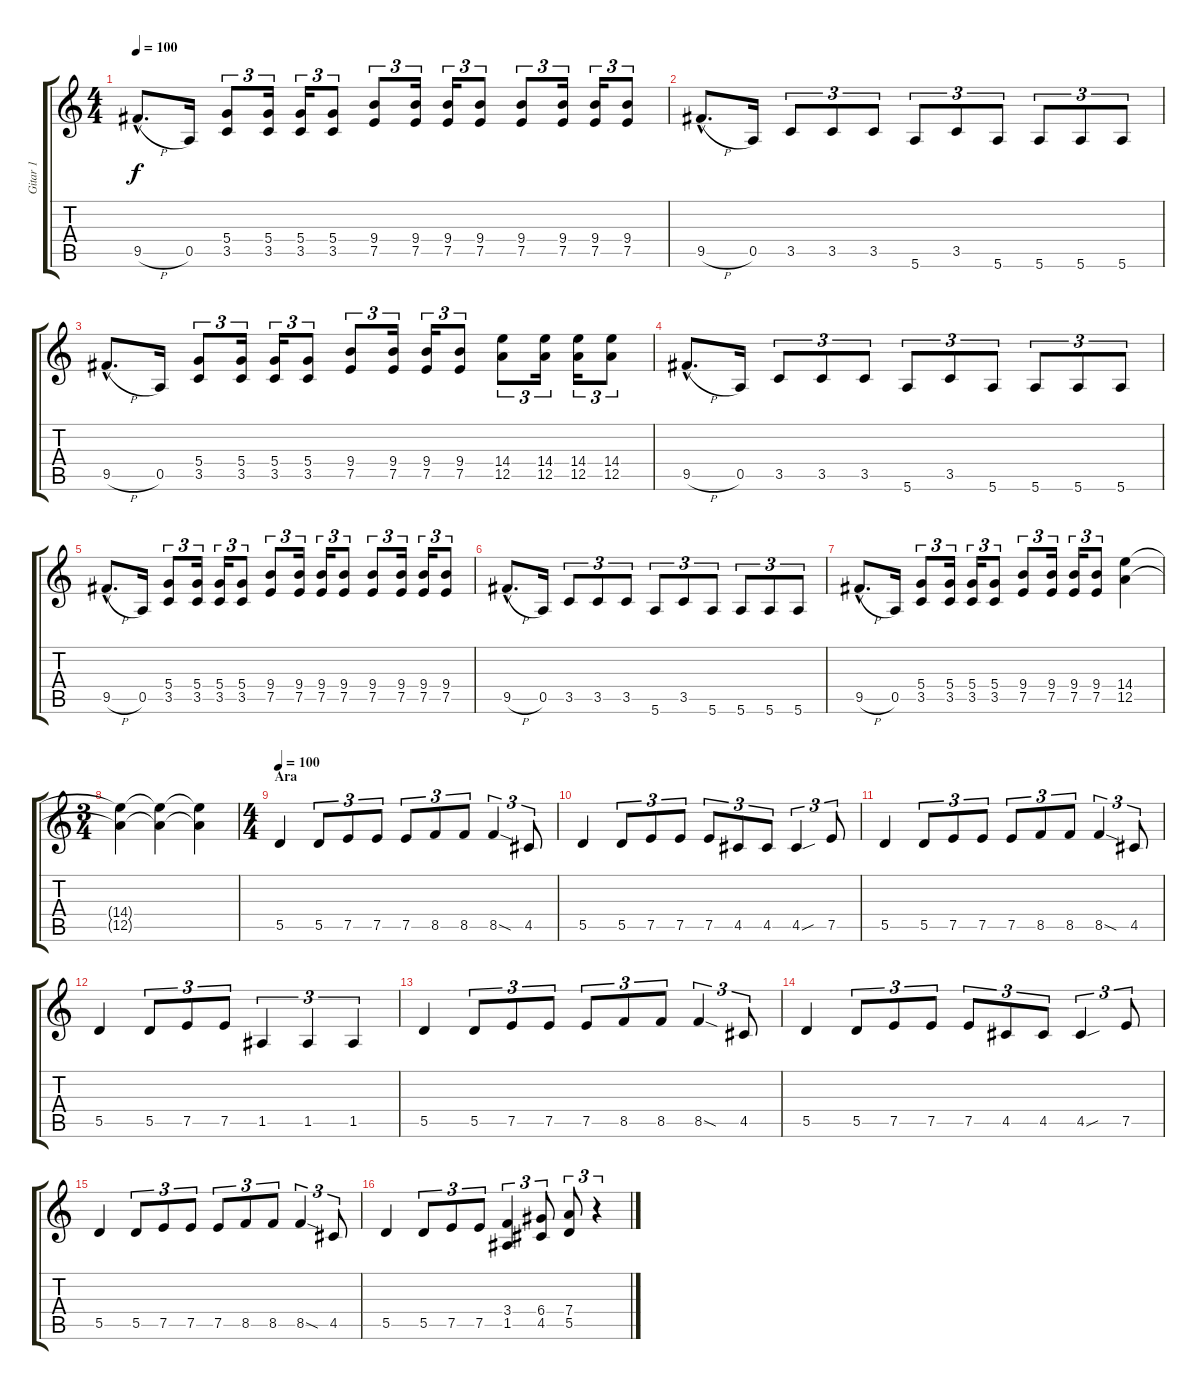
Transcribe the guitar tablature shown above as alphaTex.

\track ("Gitar 1" "Gitar 1") {instrument distortionguitar}
\staff {score tabs}
\tuning (E4 B3 G3 D3 A2 E2) {hide}
\ts (4 4)
\tempo 100
\clef g2
\ks c
9.5{h hac}.8{d dy f} 0.5.16 (5.4 3.5).8{tu (3 2)} (5.4 3.5).16{tu (3 2)} (5.4 3.5).16{tu (3 2)} (5.4 3.5).8{tu (3 2)} (9.4 7.5).8{tu (3 2)} (9.4 7.5).16{tu (3 2)} (9.4 7.5).16{tu (3 2)} (9.4 7.5).8{tu (3 2)} (9.4 7.5).8{tu (3 2)} (9.4 7.5).16{tu (3 2)} (9.4 7.5).16{tu (3 2)} (9.4 7.5).8{tu (3 2)} |
9.5{h hac}.8{d} 0.5.16 3.5.8{tu (3 2)} 3.5.8{tu (3 2)} 3.5.8{tu (3 2)} 5.6.8{tu (3 2)} 3.5.8{tu (3 2)} 5.6.8{tu (3 2)} 5.6.8{tu (3 2)} 5.6.8{tu (3 2)} 5.6.8{tu (3 2)} |
9.5{h hac}.8{d} 0.5.16 (5.4 3.5).8{tu (3 2)} (5.4 3.5).16{tu (3 2)} (5.4 3.5).16{tu (3 2)} (5.4 3.5).8{tu (3 2)} (9.4 7.5).8{tu (3 2)} (9.4 7.5).16{tu (3 2)} (9.4 7.5).16{tu (3 2)} (9.4 7.5).8{tu (3 2)} (14.4 12.5).8{tu (3 2)} (14.4 12.5).16{tu (3 2)} (14.4 12.5).16{tu (3 2)} (14.4 12.5).8{tu (3 2)} |
9.5{h hac}.8{d} 0.5.16 3.5.8{tu (3 2)} 3.5.8{tu (3 2)} 3.5.8{tu (3 2)} 5.6.8{tu (3 2)} 3.5.8{tu (3 2)} 5.6.8{tu (3 2)} 5.6.8{tu (3 2)} 5.6.8{tu (3 2)} 5.6.8{tu (3 2)} |
9.5{h hac}.8{d} 0.5.16 (5.4 3.5).8{tu (3 2)} (5.4 3.5).16{tu (3 2)} (5.4 3.5).16{tu (3 2)} (5.4 3.5).8{tu (3 2)} (9.4 7.5).8{tu (3 2)} (9.4 7.5).16{tu (3 2)} (9.4 7.5).16{tu (3 2)} (9.4 7.5).8{tu (3 2)} (9.4 7.5).8{tu (3 2)} (9.4 7.5).16{tu (3 2)} (9.4 7.5).16{tu (3 2)} (9.4 7.5).8{tu (3 2)} |
9.5{h hac}.8{d} 0.5.16 3.5.8{tu (3 2)} 3.5.8{tu (3 2)} 3.5.8{tu (3 2)} 5.6.8{tu (3 2)} 3.5.8{tu (3 2)} 5.6.8{tu (3 2)} 5.6.8{tu (3 2)} 5.6.8{tu (3 2)} 5.6.8{tu (3 2)} |
9.5{h hac}.8{d} 0.5.16 (5.4 3.5).8{tu (3 2)} (5.4 3.5).16{tu (3 2)} (5.4 3.5).16{tu (3 2)} (5.4 3.5).8{tu (3 2)} (9.4 7.5).8{tu (3 2)} (9.4 7.5).16{tu (3 2)} (9.4 7.5).16{tu (3 2)} (9.4 7.5).8{tu (3 2)} (14.4 12.5).4 |
\ts (3 4)
(14.4{t} 12.5{t}).4{volume 9} (14.4{t} 12.5{t}).4{volume 6} (14.4{t} 12.5{t}).4{volume 0} |
\ts (4 4)
\section ("" "Ara")
\tempo 100
5.5.4{volume 8} 5.5.8{tu (3 2)} 7.5.8{tu (3 2)} 7.5.8{tu (3 2)} 7.5.8{tu (3 2)} 8.5.8{tu (3 2)} 8.5.8{tu (3 2)} 8.5{sod}.4{tu (3 2)} 4.5.8{tu (3 2)} |
5.5.4 5.5.8{tu (3 2)} 7.5.8{tu (3 2)} 7.5.8{tu (3 2)} 7.5.8{tu (3 2)} 4.5.8{tu (3 2)} 4.5.8{tu (3 2)} 4.5{sou}.4{tu (3 2)} 7.5.8{tu (3 2)} |
5.5.4 5.5.8{tu (3 2)} 7.5.8{tu (3 2)} 7.5.8{tu (3 2)} 7.5.8{tu (3 2)} 8.5.8{tu (3 2)} 8.5.8{tu (3 2)} 8.5{sod}.4{tu (3 2)} 4.5.8{tu (3 2)} |
5.5.4 5.5.8{tu (3 2)} 7.5.8{tu (3 2)} 7.5.8{tu (3 2)} 1.5.4{tu (3 2)} 1.5.4{tu (3 2)} 1.5.4{tu (3 2)} |
5.5.4 5.5.8{tu (3 2)} 7.5.8{tu (3 2)} 7.5.8{tu (3 2)} 7.5.8{tu (3 2)} 8.5.8{tu (3 2)} 8.5.8{tu (3 2)} 8.5{sod}.4{tu (3 2)} 4.5.8{tu (3 2)} |
5.5.4 5.5.8{tu (3 2)} 7.5.8{tu (3 2)} 7.5.8{tu (3 2)} 7.5.8{tu (3 2)} 4.5.8{tu (3 2)} 4.5.8{tu (3 2)} 4.5{sou}.4{tu (3 2)} 7.5.8{tu (3 2)} |
5.5.4 5.5.8{tu (3 2)} 7.5.8{tu (3 2)} 7.5.8{tu (3 2)} 7.5.8{tu (3 2)} 8.5.8{tu (3 2)} 8.5.8{tu (3 2)} 8.5{sod}.4{tu (3 2)} 4.5.8{tu (3 2)} |
5.5.4 5.5.8{tu (3 2)} 7.5.8{tu (3 2)} 7.5.8{tu (3 2)} (3.4 1.5).4{tu (3 2) volume 13} (6.4 4.5).8{tu (3 2)} (7.4 5.5).8{tu (3 2)} r.4{tu (3 2)}
